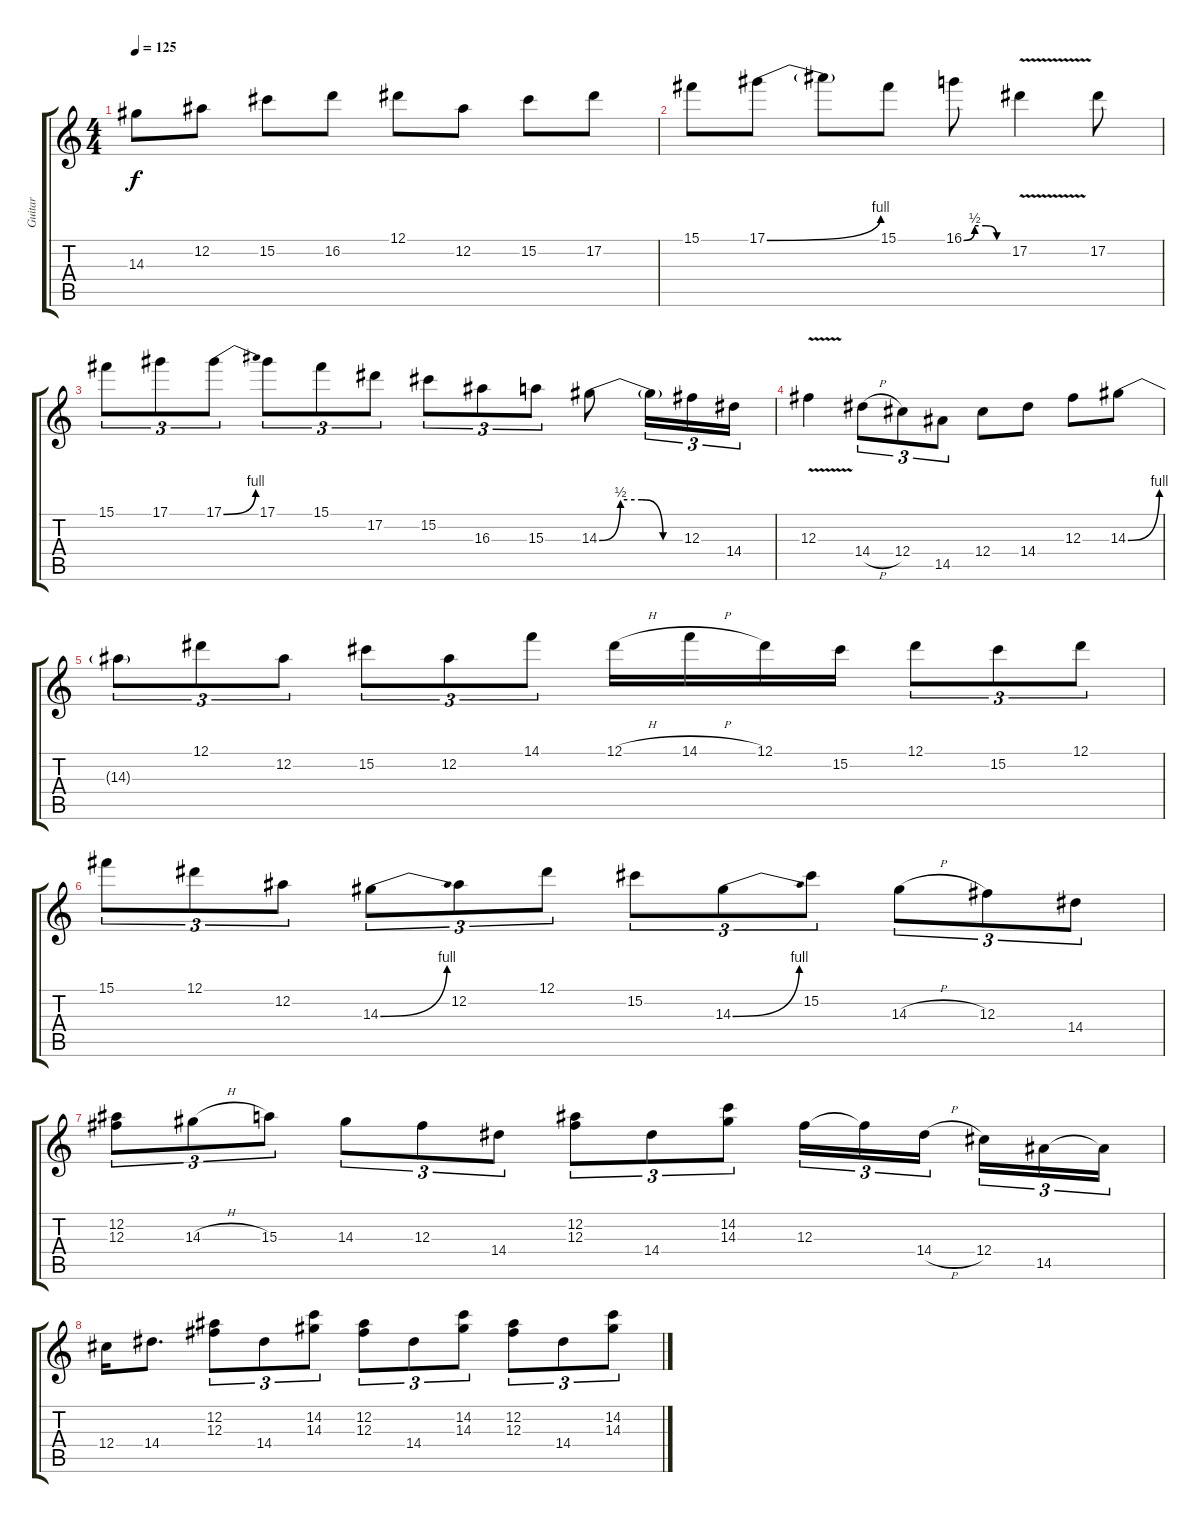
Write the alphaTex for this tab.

\track ("Guitar" "Guitar") {instrument overdrivenguitar}
\staff {score tabs}
\tuning (Eb4 Bb3 Gb3 Db3 Ab2 Eb2) {hide}
\ts (4 4)
\tempo 125
\clef g2
\ks c
14.3{t}.8{dy f} 12.2.8 15.2.8 16.2.8 12.1.8 12.2.8 15.2.8 17.2.8 |
15.1.8 17.1{be (bend 0 0 60 4)}.8 17.1{t}.8 15.1.8 16.1{be (custom 0 0 15 2 30 2 45 0 60 0)}.8 17.2{v}.4 17.2.8 |
15.1.8{tu (3 2)} 17.1.8{tu (3 2)} 17.1{be (bend 0 0 60 4)}.8{tu (3 2)} 17.1.8{tu (3 2)} 15.1.8{tu (3 2)} 17.2.8{tu (3 2)} 15.2.8{tu (3 2)} 16.3.8{tu (3 2)} 15.3.8{tu (3 2)} 14.3{be (custom 0 0 15 2 30 2 45 0 60 0)}.8 14.3{t}.16{tu (3 2)} 12.3.16{tu (3 2)} 14.4.16{tu (3 2)} |
12.3{v}.4 14.4{h}.8{tu (3 2)} 12.4.8{tu (3 2)} 14.5.8{tu (3 2)} 12.4.8 14.4.8 12.3.8 14.3{be (bend 0 0 60 4)}.8 |
14.3{t}.8{tu (3 2)} 12.1.8{tu (3 2)} 12.2.8{tu (3 2)} 15.2.8{tu (3 2)} 12.2.8{tu (3 2)} 14.1.8{tu (3 2)} 12.1{h}.16 14.1{h}.16 12.1.16 15.2.16 12.1.8{tu (3 2)} 15.2.8{tu (3 2)} 12.1.8{tu (3 2)} |
15.1.8{tu (3 2)} 12.1.8{tu (3 2)} 12.2.8{tu (3 2)} 14.3{be (bend 0 0 60 4)}.8{tu (3 2)} 12.2.8{tu (3 2)} 12.1.8{tu (3 2)} 15.2.8{tu (3 2)} 14.3{be (bend 0 0 60 4)}.8{tu (3 2)} 15.2.8{tu (3 2)} 14.3{h}.8{tu (3 2)} 12.3.8{tu (3 2)} 14.4.8{tu (3 2)} |
(12.2 12.3).8{tu (3 2)} 14.3{h}.8{tu (3 2)} 15.3.8{tu (3 2)} 14.3.8{tu (3 2)} 12.3.8{tu (3 2)} 14.4.8{tu (3 2)} (12.2 12.3).8{tu (3 2)} 14.4.8{tu (3 2)} (14.2 14.3).8{tu (3 2)} 12.3.16{tu (3 2)} 12.3{t}.16{tu (3 2)} 14.4{h}.16{tu (3 2) beam splitsecondary} 12.4.16{tu (3 2)} 14.5.16{tu (3 2)} 14.5{t}.16{tu (3 2)} |
12.4.16 14.4.8{d} (12.2 12.3).8{tu (3 2)} 14.4.8{tu (3 2)} (14.2 14.3).8{tu (3 2)} (12.2 12.3).8{tu (3 2)} 14.4.8{tu (3 2)} (14.2 14.3).8{tu (3 2)} (12.2 12.3).8{tu (3 2)} 14.4.8{tu (3 2)} (14.2 14.3).8{tu (3 2)}
